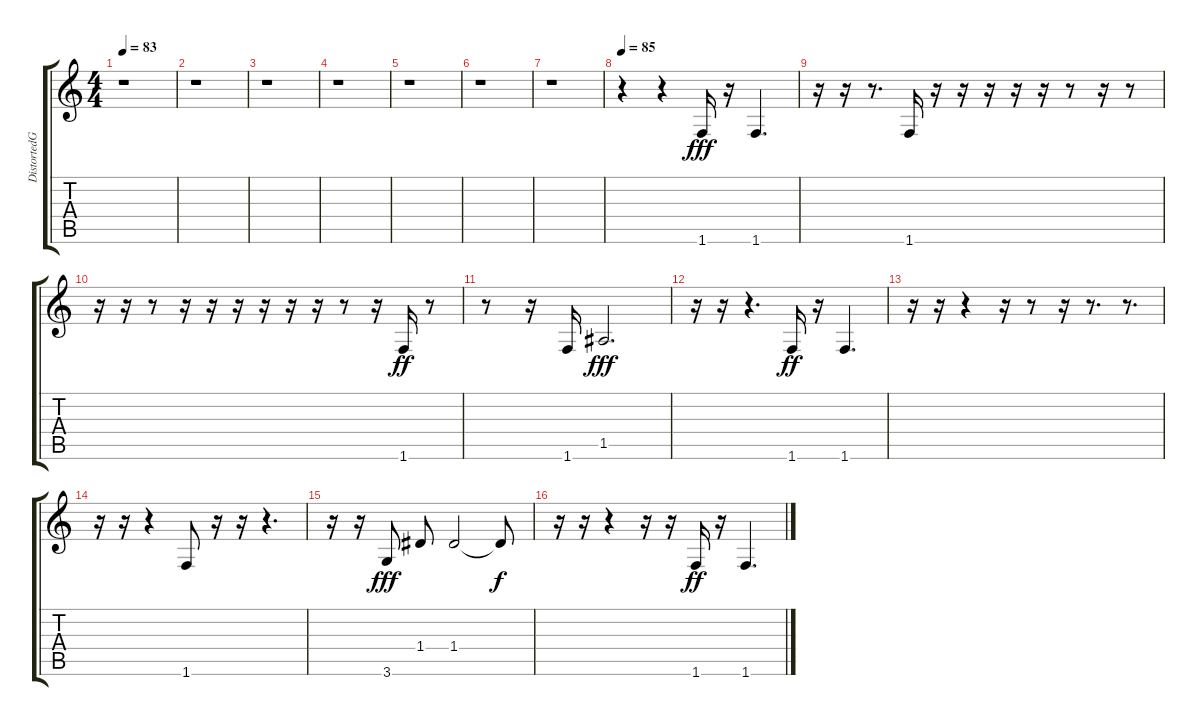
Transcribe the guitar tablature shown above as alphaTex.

\track ("DistortedGui" "DistortedG") {instrument distortionguitar}
\staff {score tabs}
\tuning (E4 B3 G3 D3 A2 E2) {hide}
\ts (4 4)
\tempo 83
\clef g2
\ks c
r.1{dy fff} |
r.1 |
r.1 |
r.1 |
r.1 |
r.1 |
r.1 |
\tempo 85
r.4 r.4 1.6.16 r.16 1.6.4{d} |
r.16 r.16 r.8{d} 1.6.16 r.16 r.16 r.16 r.16 r.16 r.8 r.16 r.8 |
r.16 r.16 r.8 r.16 r.16 r.16 r.16 r.16 r.16 r.8 r.16 1.6.16{dy ff} r.8 |
r.8 r.16 1.6.16 1.5.2{d dy fff} |
r.16 r.16 r.4{d} 1.6.16{dy ff} r.16 1.6.4{d} |
r.16 r.16 r.4 r.16 r.8 r.16 r.8{d} r.8{d} |
r.16 r.16 r.4 1.6.8 r.16 r.16 r.4{d} |
r.16 r.16 3.6.8{dy fff} 1.4.8 1.4.2 1.4{t}.8{dy f} |
r.16 r.16 r.4 r.16 r.16 1.6.16{dy ff} r.16 1.6.4{d}
